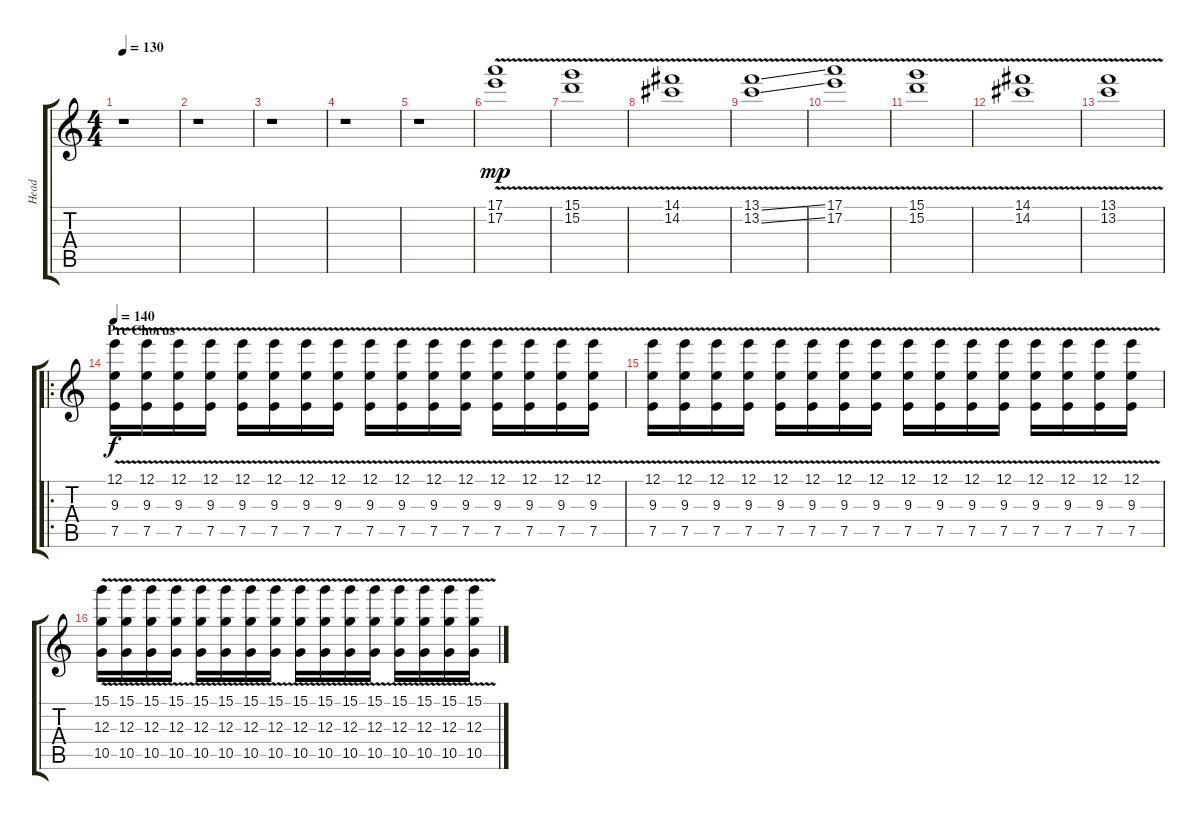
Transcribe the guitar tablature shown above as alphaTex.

\track ("Head" "Head") {instrument distortionguitar}
\staff {score tabs}
\tuning (E4 B3 G3 D3 A2 D2) {hide}
\ts (4 4)
\tempo 130
\clef g2
\ks c
r.1{dy f} |
r.1 |
r.1 |
r.1 |
r.1 |
(17.1{v} 17.2{v}).1{dy mp} |
(15.1{v} 15.2{v}).1 |
(14.1{v} 14.2{v}).1 |
(13.1{v ss} 13.2{v ss}).1 |
(17.1{v} 17.2{v}).1 |
(15.1{v} 15.2{v}).1 |
(14.1{v} 14.2{v}).1 |
(13.1{v} 13.2{v}).1 |
\ro
\section ("" "Pre Chorus")
\tempo 140
(12.1{v} 9.3{v} 7.5{v}).16{dy f volume 11} (12.1{v} 9.3{v} 7.5{v}).16 (12.1{v} 9.3{v} 7.5{v}).16 (12.1{v} 9.3{v} 7.5{v}).16 (12.1{v} 9.3{v} 7.5{v}).16 (12.1{v} 9.3{v} 7.5{v}).16 (12.1{v} 9.3{v} 7.5{v}).16 (12.1{v} 9.3{v} 7.5{v}).16 (12.1{v} 9.3{v} 7.5{v}).16 (12.1{v} 9.3{v} 7.5{v}).16 (12.1{v} 9.3{v} 7.5{v}).16 (12.1{v} 9.3{v} 7.5{v}).16 (12.1{v} 9.3{v} 7.5{v}).16 (12.1{v} 9.3{v} 7.5{v}).16 (12.1{v} 9.3{v} 7.5{v}).16 (12.1{v} 9.3{v} 7.5{v}).16 |
(12.1{v} 9.3{v} 7.5{v}).16 (12.1{v} 9.3{v} 7.5{v}).16 (12.1{v} 9.3{v} 7.5{v}).16 (12.1{v} 9.3{v} 7.5{v}).16 (12.1{v} 9.3{v} 7.5{v}).16 (12.1{v} 9.3{v} 7.5{v}).16 (12.1{v} 9.3{v} 7.5{v}).16 (12.1{v} 9.3{v} 7.5{v}).16 (12.1{v} 9.3{v} 7.5{v}).16 (12.1{v} 9.3{v} 7.5{v}).16 (12.1{v} 9.3{v} 7.5{v}).16 (12.1{v} 9.3{v} 7.5{v}).16 (12.1{v} 9.3{v} 7.5{v}).16 (12.1{v} 9.3{v} 7.5{v}).16 (12.1{v} 9.3{v} 7.5{v}).16 (12.1{v} 9.3{v} 7.5{v}).16 |
(15.1{v} 12.3{v} 10.5{v}).16 (15.1{v} 12.3{v} 10.5{v}).16 (15.1{v} 12.3{v} 10.5{v}).16 (15.1{v} 12.3{v} 10.5{v}).16 (15.1{v} 12.3{v} 10.5{v}).16 (15.1{v} 12.3{v} 10.5{v}).16 (15.1{v} 12.3{v} 10.5{v}).16 (15.1{v} 12.3{v} 10.5{v}).16 (15.1{v} 12.3{v} 10.5{v}).16 (15.1{v} 12.3{v} 10.5{v}).16 (15.1{v} 12.3{v} 10.5{v}).16 (15.1{v} 12.3{v} 10.5{v}).16 (15.1{v} 12.3{v} 10.5{v}).16 (15.1{v} 12.3{v} 10.5{v}).16 (15.1{v} 12.3{v} 10.5{v}).16 (15.1{v} 12.3{v} 10.5{v}).16
